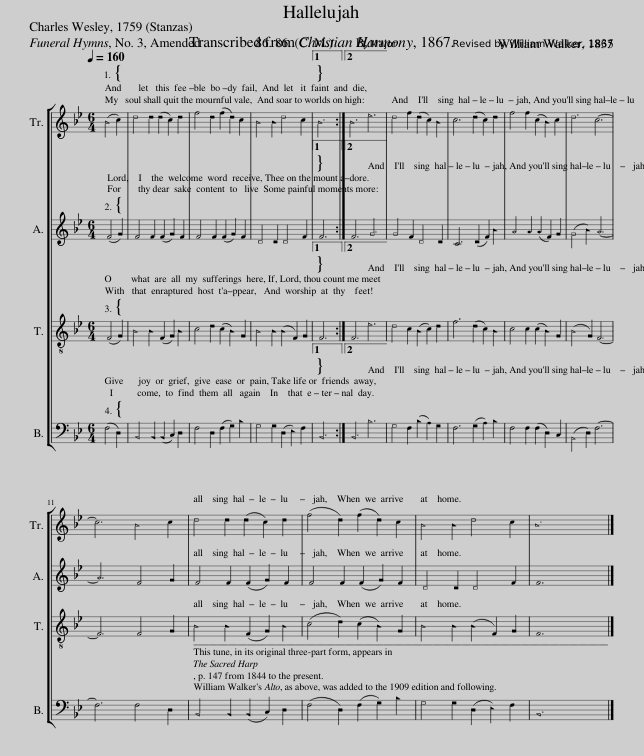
X:1
%%score [ 1 2 3 4 ]
L:1/8
Q:1/4=160
M:6/4
I:linebreak $
K:Bb
V:1 treble
V:2 treble
V:3 treble-8
V:4 bass
V:1
 (B4 c2) | d4 d2 (d2 c2) d2 | f4 d2 (f2 d2) c2 | B4 B2 d4 c2 |1 B6 :|2 %5
 B6 e6 || d4 f2 (d2 c2) B2 | c6 (d2 c2) d2 | f4 f2 (c2 B2) c2 | d6 c6- |$ %10
 c6 B4 c2 | d4 d2 (d2 c2) d2 | (f4 d2) (f2 d2) c2 | B4 B2 d4 c2 | B12 |] %15
V:2
 (F4 G2) | F4 F2 (F2 G2) F2 | F4 F2 (F2 G2) F2 | D4 D2 D4 F2 |1 F6 :|2 %5
 F6 G6 || G4 F2 D4 D2 | C6 (D2 F2) B2 | A4 A2 (A2 F2) G2 | (G4 B2) A6- |$ %10
 A6 F4 G2 | F4 F2 (F2 G2) F2 | F4 F2 (F2 G2) F2 | D4 D2 D4 F2 | F12 |] %15
V:3
 (F4 G2) | B4 B2 (F2 G2) B2 | c4 d2 (c2 B2) G2 | B4 B2 (B2 F2) G2 |1 F6 :|2 %5
 F6 e6 || d4 c2 (B2 c2) d2 | f6 (d2 c2) B2 | c4 c2 (c2 B2) G2 | (B4 G2) F6- |$ %10
 F6 F4 G2 | B4 B2 (F2 G2) B2 | (c4 d2) (c2 B2) G2 | B4 B2 (B2 F2) G2 | F12 |] %15
V:4
 (F,4 D,2) | B,,4 B,,2 (B,,2 C,2) D,2 | F,4 D,2 (F,2 G,2) B,2 | G,4 G,2 (D,2 E,2) F,2 |1 B,,6 :|2 %5
 B,,6 B,6 || G,4 F,2 (B,2 A,2) G,2 | F,6 (G,2 A,2) B,2 | F,4 F,2 (F,2 D,2) C,2 | (B,,4 D,2) F,6- |$ %10
 F,6 F,4 D,2 | B,,4 B,,2 (B,,2 C,2) D,2 | (F,4 D,2) (F,2 G,2) B,2 | G,4 G,2 (D,2 E,2) F,2 | B,,12 |] %15
